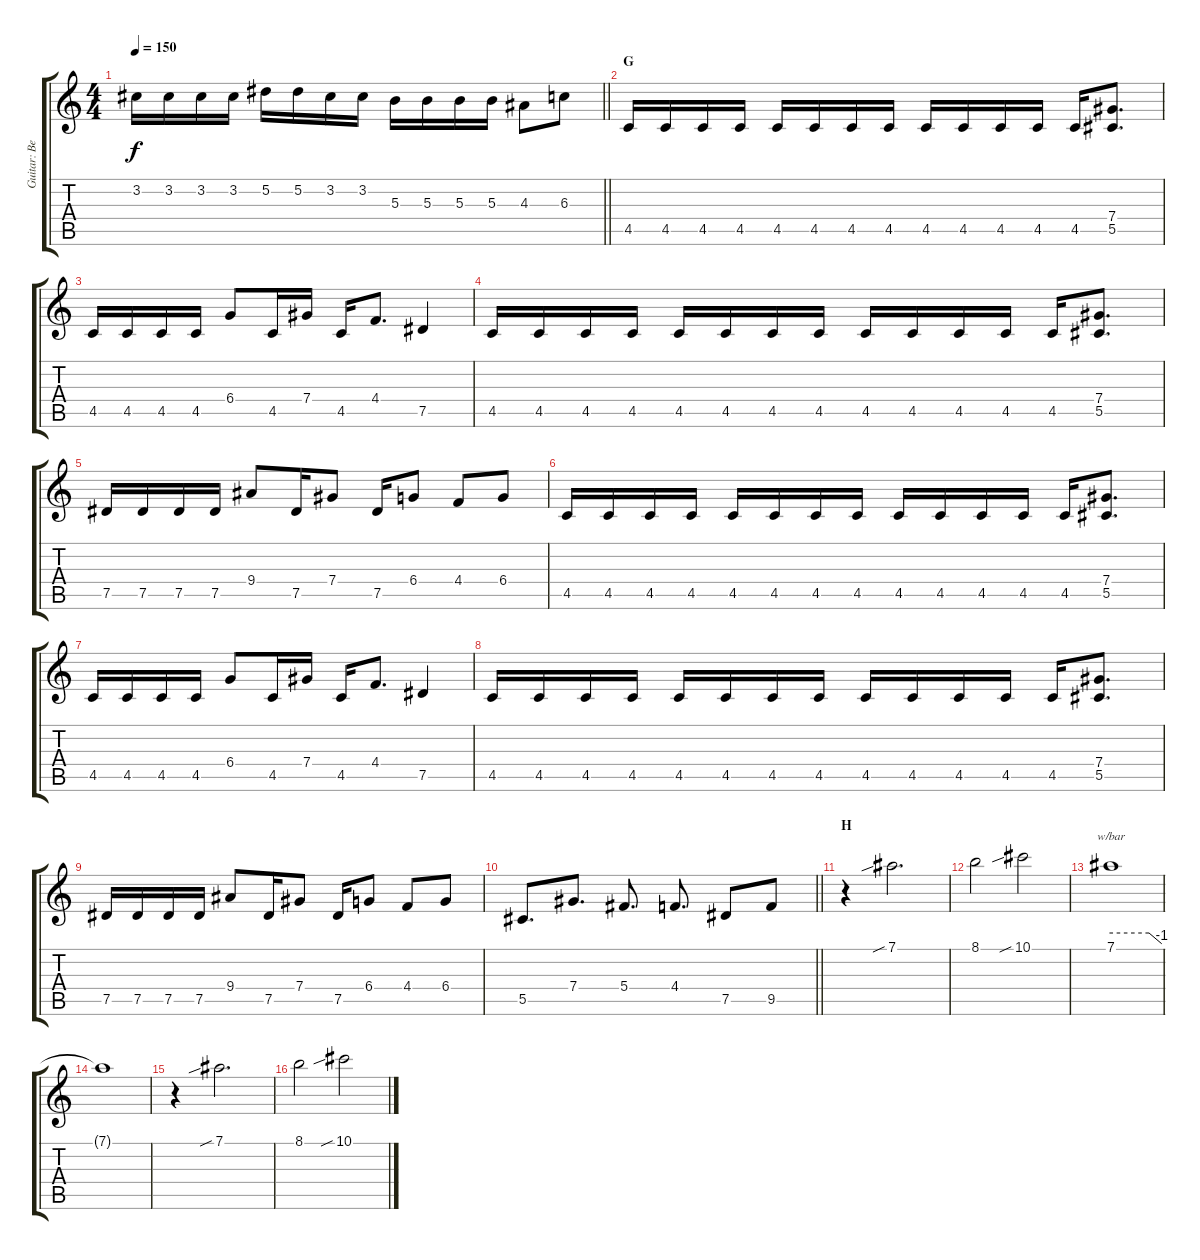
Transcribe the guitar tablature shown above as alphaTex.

\track ("Guitar: Ben" "Guitar: Be") {instrument distortionguitar}
\staff {score tabs}
\tuning (Eb4 Bb3 Gb3 Db3 Ab2 Eb2) {hide}
\ts (4 4)
\tempo 150
\clef g2
\barLineRight lightlight
\ks c
3.2.16{dy f} 3.2.16 3.2.16 3.2.16 5.2.16 5.2.16 3.2.16 3.2.16 5.3.16 5.3.16 5.3.16 5.3.16 4.3.8 6.3.8 |
\section ("" "G")
4.5.16 4.5.16 4.5.16 4.5.16 4.5.16 4.5.16 4.5.16 4.5.16 4.5.16 4.5.16 4.5.16 4.5.16 4.5.16 (7.4 5.5).8{d} |
4.5.16 4.5.16 4.5.16 4.5.16 6.4.8 4.5.16 7.4.16 4.5.16 4.4.8{d} 7.5.4 |
4.5.16 4.5.16 4.5.16 4.5.16 4.5.16 4.5.16 4.5.16 4.5.16 4.5.16 4.5.16 4.5.16 4.5.16 4.5.16 (7.4 5.5).8{d} |
7.5.16 7.5.16 7.5.16 7.5.16 9.4.8 7.5.16 7.4.8 7.5.16 6.4.8 4.4.8 6.4.8 |
4.5.16 4.5.16 4.5.16 4.5.16 4.5.16 4.5.16 4.5.16 4.5.16 4.5.16 4.5.16 4.5.16 4.5.16 4.5.16 (7.4 5.5).8{d} |
4.5.16 4.5.16 4.5.16 4.5.16 6.4.8 4.5.16 7.4.16 4.5.16 4.4.8{d} 7.5.4 |
4.5.16 4.5.16 4.5.16 4.5.16 4.5.16 4.5.16 4.5.16 4.5.16 4.5.16 4.5.16 4.5.16 4.5.16 4.5.16 (7.4 5.5).8{d} |
7.5.16 7.5.16 7.5.16 7.5.16 9.4.8 7.5.16 7.4.8 7.5.16 6.4.8 4.4.8 6.4.8 |
\barLineRight lightlight
5.5.8{d} 7.4.8{d} 5.4.8{d} 4.4.8{d} 7.5.8 9.5.8 |
\section ("" "H")
r.4 7.1{sib}.2{d} |
8.1.2 10.1{sib}.2 |
7.1.1{tbe (custom default 0 0 45 0 60 -4)} |
7.1{t}.1 |
r.4 7.1{sib}.2{d} |
8.1.2 10.1{sib}.2
